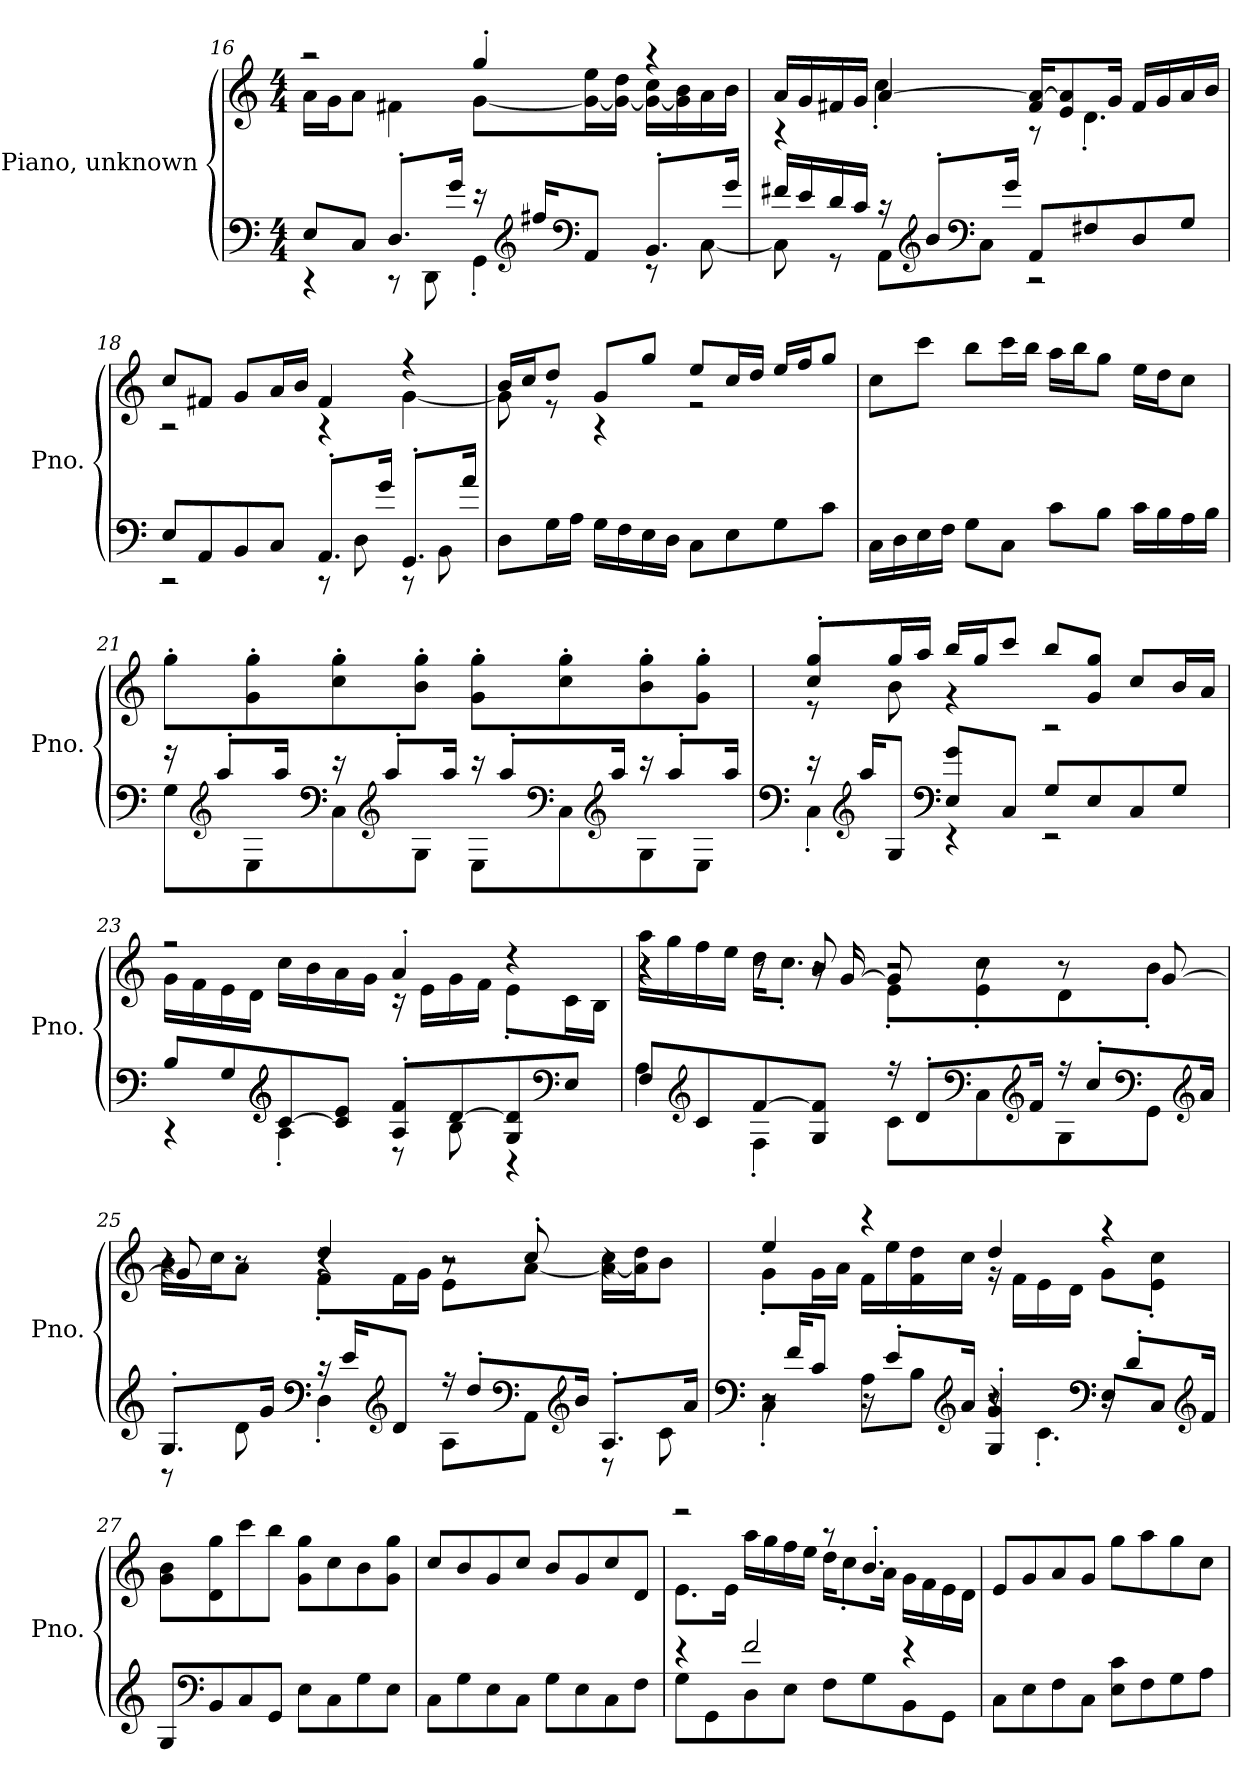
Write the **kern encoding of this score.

**kern	**kern
*part1	*part1
*staff2	*staff1
*I"Piano, unknown	*
*I'Pno.	*
*clefF4	*clefG2
*k[]	*k[]
*M4/4	*M4/4
=16	=16
*^	*^
8E/L	4r	2r	16a\LL
.	.	.	16g\J
8C/J	.	.	8a\J
8.D'/L	8r	.	4f#X\
.	8DD\	.	.
16g/Jk	.	.	.
16r	4GG'\	4gg'/	[8g\L
*clefG2	*	*	*
16ff#X/KL	.	.	.
*clefF4	*	*	*
8AA/J	.	.	16g\_ 16ee\L
.	.	.	16g\_ 16dd\JJ
8.BB'/L	8r	4r	16g\_ 16cc\LL
.	.	.	16g\] 16b\
.	[8C\	.	16a\
16g/Jk	.	.	16b\JJ
!!LO:PB:g=z	!!
=17	=17	=17	=17
16f#X/LL	8C\]	16a/LL	4r
16e/	.	16g/	.
16d/	8r	16f#X/	.
16c/JJ	.	16g/JJ	.
16r	8AA\L	[4a/	4cc'\
*clefG2	*	*	*
8b'/L	.	.	.
*clefF4	*	*	*
.	8C\J	.	.
16g/Jk	.	.	.
8AA/L	2r	16f#/ 16a/_KL	8r
.	.	8e/ 8a/]	.
8F#X/	.	.	4.d'\
.	.	16g/Jk	.
8D/	.	16f#/LL	.
.	.	16g/	.
8G/J	.	16a/	.
.	.	16b/JJ	.
=18	=18	=18	=18
8E/L	2r	8cc/L	2r
8AA/	.	8f#X/J	.
8BB/	.	8g/L	.
8C/J	.	16a/L	.
.	.	16b/JJ	.
8.AA'/L	8r	4f#/	4r
.	8D\	.	.
16g/Jk	.	.	.
8.GG'/L	8r	4r	[4g\
.	8BB\	.	.
16a/Jk	.	.	.
*v	*v	*	*
!!LO:LB:g=z	!!
=19	=19	=19
8D\L	16b/LL	8g\]
.	16cc/J	.
16G\L	8dd/J	8r
16A\JJ	.	.
16G\LL	8g/L	4r
16F\	.	.
16E\	8gg/J	.
16D\JJ	.	.
8C\L	8ee/L	2r
8E\	16cc/L	.
.	16dd/JJ	.
8G\	16ee/LL	.
.	16ff/J	.
8c\J	8gg/J	.
*	*v	*v
=20	=20
16C\LL	8cc\L
16D\	.
16E\	8ccc\J
16F\JJ	.
8G\L	8bb\L
8C\J	16ccc\L
.	16bb\JJ
8c\L	16aa\LL
.	16bb\J
8B\J	8gg\J
16c\LL	16ee\LL
16B\	16dd\J
16A\	8cc\J
16B\JJ	.
!!LO:LB:g=z
=21	=21
*^	*
16r	8G\L	8gg'\L
*clefG2	*	*
8aa'/L	.	.
.	8E\	8g\' 8gg\'
16aa/Jk	.	.
*clefF4	*	*
16r	8C\	8cc\' 8gg\'
*clefG2	*	*
8aa'/L	.	.
.	8G\J	8b\' 8gg\'J
16aa/Jk	.	.
16r	8E\L	8g\' 8gg\'L
8aa'/L	.	.
*clefF4	*	*
.	8C\	8cc\' 8gg\'
*clefG2	*	*
16aa/Jk	.	.
16r	8G\	8b\' 8gg\'
8aa'/L	.	.
.	8E\J	8g\' 8gg\'J
16aa/Jk	.	.
=22	=22	=22
*clefF4	*	*
*	*	*^
16r	4C'\	8cc/' 8gg/'L	8r
*clefG2	*	*	*
16aa/KL	.	.	.
8G/J	.	16gg/L	8b\
.	.	16aa/JJ	.
*clefF4	*	*	*
8E/ 8g/L	4r	16bb/LL	4r
.	.	16gg/J	.
8C/J	.	8ccc/J	.
8G/L	2r	8bb/L	2r
8E/	.	8g/ 8gg/J	.
8C/	.	8cc/L	.
8G/J	.	16b/L	.
.	.	16a/JJ	.
!!LO:LB:g=z	!!
=23	=23	=23	=23
8B/L	4r	2r	16g\LL
.	.	.	16f\
8G/	.	.	16e\
.	.	.	16d\JJ
*clefG2	*	*	*
[8c/	4A'\	.	16cc\LL
.	.	.	16b\
8c/] 8e/J	.	.	16a\
.	.	.	16g\JJ
8A/' 8f/'L	8r	4a'/	16r
.	.	.	16e\LL
[8d/	8B\	.	16g\
.	.	.	16f\JJ
8G/ 8d/]	4r	4r	8e'\L
*clefF4	*	*	*
8E/J	.	.	16c\L
.	.	.	16B\JJ
=24	=24	=24	=24
*	*	*	*^
8F/L	4A\	4r	16aa\LL	4r
.	.	.	16gg\	.
*clefG2	*	*	*	*
8c/	.	.	16ff\	.
.	.	.	16ee\JJ	.
[8f/	4F'\	8r	16dd\KL	8r
.	.	.	8.cc'\J	.
8G/ 8f/]J	.	8b/	.	16r
.	.	.	.	[16g/
16r	8c\L	2r	8e'\L	8g/]
8d'/L	.	.	.	.
*clefF4	*	*	*	*
.	8C\	.	8e\' 8cc\'	8r
*clefG2	*	*	*	*
16f/Jk	.	.	.	.
16r	8G\	.	8d\	8r
8cc'/L	.	.	.	.
*clefF4	*	*	*	*
.	8GG\J	.	8b'\J	[8g/
*clefG2	*	*	*	*
16a/Jk	.	.	.	.
!!LO:LB:g=z	!!	!!
=25	=25	=25	=25	=25
8.G'/L	8r	4r	16b\LL	8g/]
.	.	.	16cc\J	.
.	8d\	.	8a\J	8r
16g/Jk	.	.	.	.
*clefF4	*	*	*	*
16r	4D'\	4dd/	8f'\L	4r
16e/KL	.	.	.	.
*clefG2	*	*	*	*
8d/J	.	.	16f\L	.
.	.	.	16g\JJ	.
16r	8A\L	8r	8e\L	2r
8dd'/L	.	.	.	.
*clefF4	*	*	*	*
.	8AA\J	8cc'/	[8a\J	.
*clefG2	*	*	*	*
16b/Jk	.	.	.	.
8.A'/L	8r	4r	16a\_ 16cc\LL	.
.	.	.	16a\] 16dd\J	.
.	8c\	.	8b\J	.
16a/Jk	.	.	.	.
*v	*v	*	*	*
*	*v	*v	*v
=26	=26
*clefF4	*
*^	*^
*	*^	*	*
16r	4C'\	2r	4ee/	8g'\L
16f/KL	.	.	.	.
8c/J	.	.	.	16g\L
.	.	.	.	16a\JJ
16r	8A\L	.	4r	16f\LL
8e'/L	.	.	.	16ee\
.	8B\J	.	.	16f\ 16dd\
*clefG2	*	*	*	*
16a/Jk	.	.	.	16cc\JJ
4G/' 4g/'	8r	4r	4dd/	16r
.	.	.	.	16f\LL
.	4.c'\	.	.	16e\
.	.	.	.	16d\JJ
*clefF4	*	*	*	*
16r	.	8E/L	4r	8g\L
8d'/L	.	.	.	.
.	.	8C/J	.	8e\' 8cc\'J
*clefG2	*	*	*	*
16f/Jk	.	.	.	.
*v	*v	*v	*	*
*	*v	*v
!!LO:LB:g=z
=27	=27
8G/L	8g\ 8b\L
*clefF4	*
8BB/	8d\ 8gg\
8C/	8ccc\
8GG/J	8bb\J
8E\L	8g\ 8gg\L
8C\	8cc\
8G\	8b\
8E\J	8g\ 8gg\J
=28	=28
8C\L	8cc/L
8G\	8b/
8E\	8g/
8C\J	8cc/J
8G\L	8b/L
8E\	8g/
8C\	8cc/
8F\J	8d/J
=29	=29
*^	*^
4r	8G\L	2r	8.e\L
.	8GG\	.	.
.	.	.	16e\Jk
2f/	8D\	.	16aa\LL
.	.	.	16gg\
.	8E\J	.	16ff\
.	.	.	16ee\JJ
.	8F\L	8r	16dd\KL
.	.	.	8cc'\
.	8G\	4.b'/	.
.	.	.	16a\Jk
4r	8BB\	.	16g\LL
.	.	.	16f\
.	8GG\J	.	16e\
.	.	.	16d\JJ
*v	*v	*	*
*	*v	*v
=30	=30
8C\L	8e/L
8E\	8g/
8F\	8a/
8C\J	8g/J
8E\ 8c\L	8gg\L
8F\	8aa\
8G\	8gg\
8A\J	8cc\J
=	=
*-	*-
